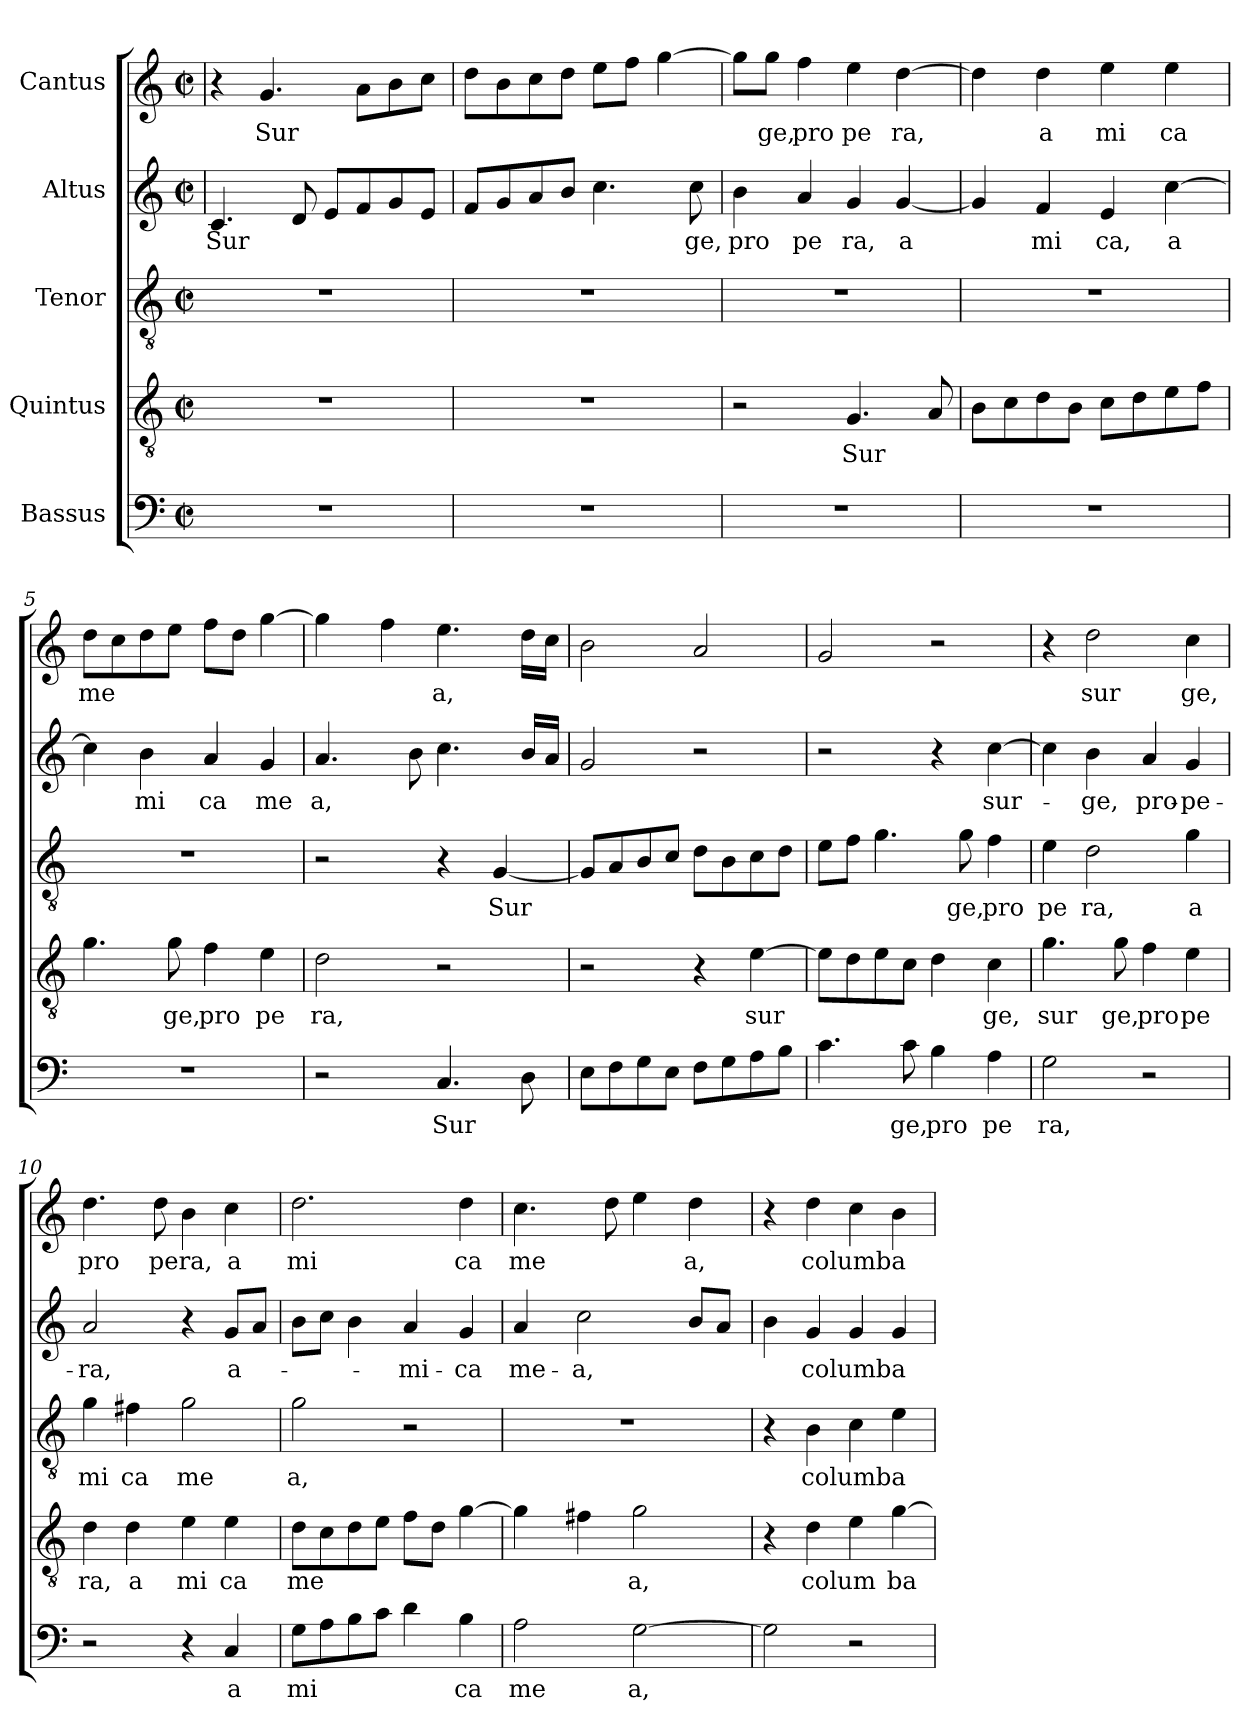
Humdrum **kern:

**kern	**text	**kern	**text	**kern	**text	**kern	**text	**kern	**text
*part5	*part5	*part4	*part4	*part3	*part3	*part2	*part2	*part1	*part1
*staff5	*staff5	*staff4	*staff4	*staff3	*staff3	*staff2	*staff2	*staff1	*staff1
*I"Bassus	*	*I"Quintus	*	*I"Tenor	*	*I"Altus	*	*I"Cantus	*
!!LO:PB:g=z
*stria5	*	*stria5	*	*stria5	*	*stria5	*	*stria5	*
*clefF4	*	*clefGv2	*	*clefGv2	*	*clefG2	*	*clefG2	*
*M2/2	*	*M2/2	*	*M2/2	*	*M2/2	*	*M2/2	*
*met(c|)	*	*met(c|)	*	*met(c|)	*	*met(c|)	*	*met(c|)	*
=1	=1!	=1	=1!	=1	=1!	=1	=1!	=1!	=1!
!	!	!	!	!	!	!	!LO:LY:b	!	!
1r	.	1r	.	1r	.	4.c/	Sur	4r	.
!	!	!	!	!	!	!	!	!	!LO:LY:b
.	.	.	.	.	.	.	.	4.g/	Sur
.	.	.	.	.	.	8d/	.	.	.
.	.	.	.	.	.	8e/L	.	.	.
.	.	.	.	.	.	8f/	.	8a\L	.
.	.	.	.	.	.	8g/	.	8b\	.
.	.	.	.	.	.	8e/J	.	8cc\J	.
=2	=2	=2	=2	=2	=2	=2	=2	=2	=2
1r	.	1r	.	1r	.	8f/L	.	8dd\L	.
.	.	.	.	.	.	8g/	.	8b\	.
.	.	.	.	.	.	8a/	.	8cc\	.
.	.	.	.	.	.	8b/J	.	8dd\J	.
.	.	.	.	.	.	4.cc\	.	8ee\L	.
.	.	.	.	.	.	.	.	8ff\J	.
.	.	.	.	.	.	.	.	[>4gg\	.
!	!	!	!	!	!	!	!LO:LY:b:cj	!	!
.	.	.	.	.	.	8cc\	ge,	.	.
=3	=3	=3	=3	=3	=3	=3	=3	=3	=3
!	!	!	!	!	!	!	!LO:LY:b:cj	!	!
1r	.	2r	.	1r	.	4b\	pro	8gg\L]	.
!	!	!	!	!	!	!	!	!	!LO:LY:b:cj
.	.	.	.	.	.	.	.	8gg\J	ge,
!	!	!	!	!	!	!	!LO:LY:b:cj	!	!LO:LY:b:cj
.	.	.	.	.	.	4a/	pe	4ff\	pro
!	!	!	!LO:LY:b	!	!	!	!LO:LY:b:cj	!	!LO:LY:b:cj
.	.	4.G/	Sur	.	.	4g/	ra,	4ee\	pe
!	!	!	!	!	!	!	!LO:LY:b:cj	!	!LO:LY:b
.	.	.	.	.	.	[<4g/	a	[>4dd\	ra,
.	.	8A/	.	.	.	.	.	.	.
=4	=4	=4	=4	=4	=4	=4	=4	=4	=4
1r	.	8B\L	.	1r	.	4g/]	.	4dd\]	.
.	.	8c\	.	.	.	.	.	.	.
!	!	!	!	!	!	!	!LO:LY:b:cj	!	!LO:LY:b:cj
.	.	8d\	.	.	.	4f/	mi	4dd\	a
.	.	8B\J	.	.	.	.	.	.	.
!	!	!	!	!	!	!	!LO:LY:b:cj	!	!LO:LY:b:cj
.	.	8c\L	.	.	.	4e/	ca,	4ee\	mi
.	.	8d\	.	.	.	.	.	.	.
!	!	!	!	!	!	!	!LO:LY:b:cj	!	!LO:LY:b:cj
.	.	8e\	.	.	.	[>4cc\	a	4ee\	ca
.	.	8f\J	.	.	.	.	.	.	.
=5	=5	=5	=5	=5	=5	=5	=5	=5	=5
!	!	!	!	!	!	!	!	!	!LO:LY:b
1r	.	4.g\	.	1r	.	4cc\]	.	8dd\L	me
.	.	.	.	.	.	.	.	8cc\	.
!	!	!	!	!	!	!	!LO:LY:b:cj	!	!
.	.	.	.	.	.	4b\	mi	8dd\	.
!	!	!	!LO:LY:b:cj	!	!	!	!	!	!
.	.	8g\	ge,	.	.	.	.	8ee\J	.
!	!	!	!LO:LY:b:cj	!	!	!	!LO:LY:b:cj	!	!
.	.	4f\	pro	.	.	4a/	ca	8ff\L	.
.	.	.	.	.	.	.	.	8dd\J	.
!	!	!	!LO:LY:b:cj	!	!	!	!LO:LY:b:cj	!	!
.	.	4e\	pe	.	.	4g/	me	[>4gg\	.
!!LO:LB:g=z
=6	=6	=6	=6	=6	=6	=6	=6	=6	=6
!	!	!	!LO:LY:b:cj	!	!	!	!LO:LY:b:cj	!	!
*	*	*	*	*	*	*	*	*^	*
2r	.	2d\	ra,	2r	.	4.a/	a,	4gg\]	8ryy	.
.	.	.	.	.	.	.	.	.	32.ryy	.
.	.	.	.	.	.	.	.	.	2ryy	.
.	.	.	.	.	.	.	.	4ff\	.	.
.	.	.	.	.	.	8b\	.	.	.	.
!	!LO:LY:b	!	!	!	!	!	!	!	!	!LO:LY:b:cj
4.C/	Sur	2r	.	4r	.	4.cc\	.	4.ee\	.	a,
.	.	.	.	.	.	.	.	.	4ryy	.
!	!	!	!	!	!LO:LY:b	!	!	!	!	!
.	.	.	.	[<4G/	Sur	.	.	.	.	.
8D\	.	.	.	.	.	16b/L	.	16dd\L	.	.
.	.	.	.	.	.	.	.	.	16ryy	.
.	.	.	.	.	.	16a/J	.	16cc\J	.	.
.	.	.	.	.	.	.	.	.	64ryy	.
*	*	*	*	*	*	*	*	*v	*v	*
=7	=7	=7	=7	=7	=7	=7	=7	=7	=7
8E\L	.	2r	.	8G/L]	.	2g/	.	2b\	.
8F\	.	.	.	8A/	.	.	.	.	.
8G\	.	.	.	8B/	.	.	.	.	.
8E\J	.	.	.	8c/J	.	.	.	.	.
8F\L	.	4r	.	8d\L	.	2r	.	2a/	.
8G\	.	.	.	8B\	.	.	.	.	.
!	!	!	!LO:LY:b	!	!	!	!	!	!
8A\	.	[>4e\	sur	8c\	.	.	.	.	.
8B\J	.	.	.	8d\J	.	.	.	.	.
=8	=8	=8	=8	=8	=8	=8	=8	=8	=8
4.c\	.	8e\L]	.	8e\L	.	2r	.	2g/	.
.	.	8d\	.	8f\J	.	.	.	.	.
.	.	8e\	.	4.g\	.	.	.	.	.
!	!LO:LY:b:cj	!	!	!	!	!	!	!	!
8c\	ge,	8c\J	.	.	.	.	.	.	.
!	!LO:LY:b:cj	!	!	!	!	!	!	!	!
4B\	pro	4d\	.	.	.	4r	.	2r	.
!	!	!	!	!	!LO:LY:b:cj	!	!	!	!
.	.	.	.	8g\	ge,	.	.	.	.
!	!LO:LY:b:cj	!	!LO:LY:b:cj	!	!LO:LY:b:cj	!	!LO:LY:b	!	!
4A\	pe	4c\	ge,	4f\	pro	[>4cc\	sur-	.	.
=9	=9	=9	=9	=9	=9	=9	=9	=9	=9
!	!LO:LY:b:cj	!	!LO:LY:b:cj	!	!LO:LY:b:cj	!	!	!	!
2G\	ra,	4.g\	sur	4e\	pe	4cc\]	.	4r	.
!	!	!	!	!	!LO:LY:b:cj	!	!LO:LY:b:cj	!	!LO:LY:b:cj
.	.	.	.	2d\	ra,	4b\	-ge,	2dd\	sur
!	!	!	!LO:LY:b:cj	!	!	!	!	!	!
.	.	8g\	ge,	.	.	.	.	.	.
!	!	!	!LO:LY:b:cj	!	!	!	!LO:LY:b:cj	!	!
2r	.	4f\	pro	.	.	4a/	pro-	.	.
!	!	!	!LO:LY:b:cj	!	!LO:LY:b:cj	!	!LO:LY:b:cj	!	!LO:LY:b:cj
.	.	4e\	pe	4g\	a	4g/	-pe-	4cc\	ge,
=10	=10	=10	=10	=10	=10	=10	=10	=10	=10
!	!	!	!LO:LY:b:cj	!	!LO:LY:b:cj	!	!LO:LY:b:cj	!	!LO:LY:b:cj
2r	.	4d\	ra,	4g\	mi	2a/	-ra,	4.dd\	pro
!	!	!	!LO:LY:b:cj	!	!LO:LY:b:cj	!	!	!	!
.	.	4d\	a	4f#X\	ca	.	.	.	.
!	!	!	!	!	!	!	!	!	!LO:LY:b
.	.	.	.	.	.	.	.	8dd\	pera,
!	!	!	!LO:LY:b:cj	!	!LO:LY:b:cj	!	!	!	!
4r	.	4e\	mi	2g\	me	4r	.	4b\	.
!	!LO:LY:b:cj	!	!LO:LY:b:cj	!	!	!	!LO:LY:b:cj	!	!LO:LY:b:cj
4C/	a	4e\	ca	.	.	8g/L	a-	4cc\	a
.	.	.	.	.	.	8a/J	.	.	.
=11	=11	=11	=11	=11	=11	=11	=11	=11	=11
!	!LO:LY:b	!	!LO:LY:b	!	!LO:LY:b:cj	!	!	!	!LO:LY:b:cj
8G\L	mi	8d\L	me	2g\	a,	8b\L	.	2.dd\	mi
8A\	.	8c\	.	.	.	8cc\J	.	.	.
8B\	.	8d\	.	.	.	4b\	.	.	.
8c\J	.	8e\J	.	.	.	.	.	.	.
!	!	!	!	!	!	!	!LO:LY:b:cj	!	!
4d\	.	8f\L	.	2r	.	4a/	-mi-	.	.
.	.	8d\J	.	.	.	.	.	.	.
!	!LO:LY:b:cj	!	!	!	!	!	!LO:LY:b:cj	!	!LO:LY:b:cj
4B\	ca	[>4g\	.	.	.	4g/	-ca	4dd\	ca
!!LO:LB:g=z
=12	=12	=12	=12	=12	=12	=12	=12	=12	=12
!	!LO:LY:b:cj	!	!	!	!	!	!LO:LY:b:cj	!	!LO:LY:b
*	*	*^	*	*	*	*	*	*	*
2A\	me	4g\]	8ryy	.	1r	.	4a/	me-	4.cc\	me
.	.	.	32ryy	.	.	.	.	.	.	.
.	.	.	2ryy	.	.	.	.	.	.	.
!	!	!	!	!	!	!	!	!LO:LY:b:cj	!	!
.	.	4f#X\	.	.	.	.	2cc\	-a,	.	.
.	.	.	.	.	.	.	.	.	8dd\	.
!	!LO:LY:b:cj	!	!	!LO:LY:b:cj	!	!	!	!	!	!
[>2G\	a,	2g\	.	a,	.	.	.	.	4ee\	.
.	.	.	4ryy	.	.	.	.	.	.	.
!	!	!	!	!	!	!	!	!	!	!LO:LY:b:cj
.	.	.	.	.	.	.	8b/L	.	4dd\	a,
.	.	.	.	.	.	.	8a/J	.	.	.
.	.	.	16.ryy	.	.	.	.	.	.	.
*	*	*v	*v	*	*	*	*	*	*	*
=13	=13	=13	=13	=13	=13	=13	=13	=13	=13
2G\]	.	4r	.	4r	.	4b\	.	4r	.
!	!	!	!LO:LY:b	!	!LO:LY:b	!	!LO:LY:b	!	!LO:LY:b
.	.	4d\	colum	4B\	columba	4g/	columba	4dd\	columba
2r	.	4e\	.	4c\	.	4g/	.	4cc\	.
!	!	!	!LO:LY:b:cj	!	!	!	!	!	!
.	.	[>4g\	ba	4e\	.	4g/	.	4b\	.
=	=	=	=	=	=	=	=	=	=
*-	*-	*-	*-	*-	*-	*-	*-	*-	*-
